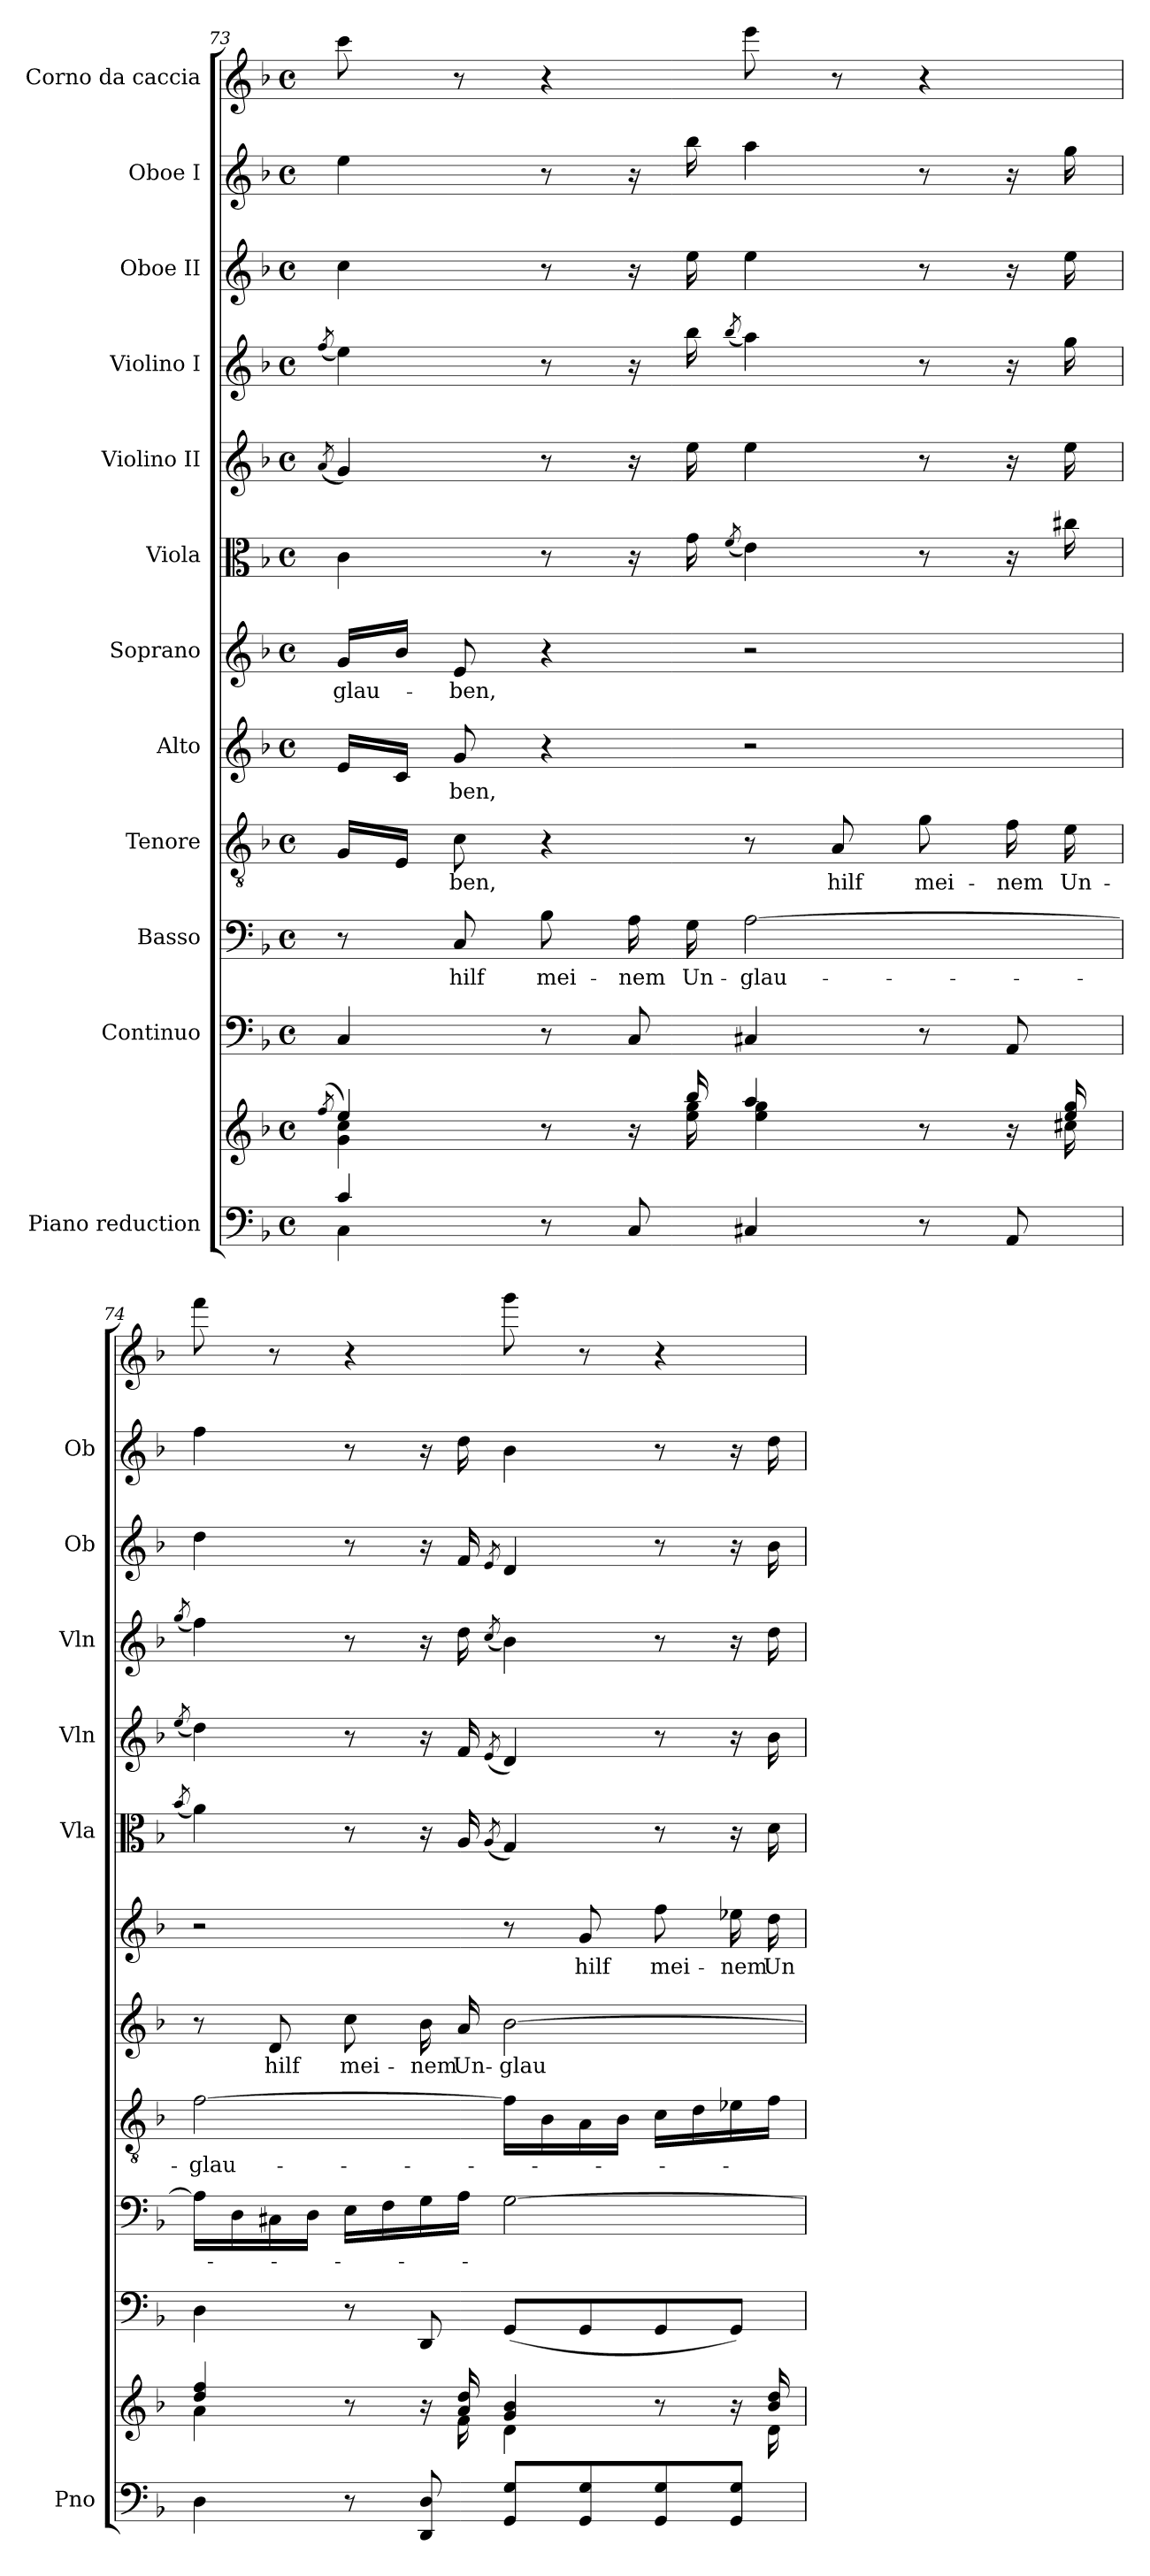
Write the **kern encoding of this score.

**kern	**kern	**kern	**kern	**text	**kern	**text	**kern	**text	**kern	**text	**kern	**kern	**kern	**kern	**kern	**kern
*part12	*part12	*part11	*part10	*part10	*part9	*part9	*part8	*part8	*part7	*part7	*part6	*part5	*part4	*part3	*part2	*part1
*staff13	*staff12	*staff11	*staff10	*staff10	*staff9	*staff9	*staff8	*staff8	*staff7	*staff7	*staff6	*staff5	*staff4	*staff3	*staff2	*staff1
*I"Piano reduction	*	*I"Continuo	*I"Basso	*	*I"Tenore	*	*I"Alto	*	*I"Soprano	*	*I"Viola	*I"Violino II	*I"Violino I	*I"Oboe II	*I"Oboe I	*I"Corno da caccia
*I'Pno	*	*	*	*	*	*	*	*	*	*	*I'Vla	*I'Vln	*I'Vln	*I'Ob	*I'Ob	*
!!LO:PB:g=z
*clefF4	*clefG2	*clefF4	*clefF4	*	*clefGv2	*	*clefG2	*	*clefG2	*	*clefC3	*clefG2	*clefG2	*clefG2	*clefG2	*clefG2
*	*	*	*	*	*	*	*	*	*	*	*	*	*	*	*	*ITrd7c12
*k[b-]	*k[b-]	*k[b-]	*k[b-]	*	*k[b-]	*	*k[b-]	*	*k[b-]	*	*k[b-]	*k[b-]	*k[b-]	*k[b-]	*k[b-]	*k[b-]
*M4/4	*M4/4	*M4/4	*M4/4	*	*M4/4	*	*M4/4	*	*M4/4	*	*M4/4	*M4/4	*M4/4	*M4/4	*M4/4	*M4/4
*met(c)	*met(c)	*met(c)	*met(c)	*	*met(c)	*	*met(c)	*	*met(c)	*	*met(c)	*met(c)	*met(c)	*met(c)	*met(c)	*met(c)
=73	=73	=73	=73	=73	=73	=73	=73	=73	=73	=73	=73	=73	=73	=73	=73	=73
.	(<8qff/	.	.	.	.	.	.	.	.	.	.	(<8qa/	(<8qff/	.	.	.
*^	*^	*	*	*	*	*	*	*	*	*	*	*	*	*	*	*
!	!	!	!	!	!	!	!	!	!	!	!	!LO:LY:b	!	!	!	!	!	!
4c/	4C\	4ee/)	4g\ 4cc\	4C/	8r	.	16G/LL	.	16e/LL	.	16g/LL	-glau-	4c\	4g/)	4ee\)	4cc\	4ee\	8cc\
.	.	.	.	.	.	.	16E/JJ	.	16c/JJ	.	16b-/JJ	.	.	.	.	.	.	.
!	!	!	!	!	!	!LO:LY:b	!	!LO:LY:b	!	!LO:LY:b	!	!LO:LY:b	!	!	!	!	!	!
.	.	.	.	.	8C/	hilf	8c\	-ben,	8g/	-ben,	8e/	-ben,	.	.	.	.	.	8r
!	!	!	!	!	!	!LO:LY:b	!	!	!	!	!	!	!	!	!	!	!	!
8r	8ryy	8r	8ryy	8r	8B-\	mei-	4r	.	4r	.	4r	.	8r	8r	8r	8r	8r	4r
!	!	!	!	!	!	!LO:LY:b	!	!	!	!	!	!	!	!	!	!	!	!
8C/	8ryy	16r	16ryy	8C/	16A\	-nem	.	.	.	.	.	.	16r	16r	16r	16r	16r	.
!	!	!	!	!	!	!LO:LY:b	!	!	!	!	!	!	!	!	!	!	!	!
.	.	16bb-/	16ee\ 16gg\	.	16G\	Un-	.	.	.	.	.	.	16g\	16ee\	16bb-\	16ee\	16bb-\	.
.	.	.	.	.	.	.	.	.	.	.	.	.	(<8qf/	.	(<8qbb-/	.	.	.
!	!	!	!	!	!	!LO:LY:b	!	!	!	!	!	!	!	!	!	!	!	!
4C#X/	4ryy	4aa/	4ee\ 4gg\	4C#X/	[2A\	-glau-	8r	.	2r	.	2r	.	4e\)	4ee\	4aa\)	4ee\	4aa\	8ee\
!	!	!	!	!	!	!	!	!LO:LY:b	!	!	!	!	!	!	!	!	!	!
.	.	.	.	.	.	.	8A/	hilf	.	.	.	.	.	.	.	.	.	8r
!	!	!	!	!	!	!	!	!LO:LY:b	!	!	!	!	!	!	!	!	!	!
8r	8ryy	8r	8ryy	8r	.	.	8g\	mei-	.	.	.	.	8r	8r	8r	8r	8r	4r
!	!	!	!	!	!	!	!	!LO:LY:b	!	!	!	!	!	!	!	!	!	!
8AA/	8ryy	16r	16ryy	8AA/	.	.	16f\	-nem	.	.	.	.	16r	16r	16r	16r	16r	.
!	!	!	!	!	!	!	!	!LO:LY:b	!	!	!	!	!	!	!	!	!	!
.	.	16ee/ 16gg/	16cc#X\	.	.	.	16e\	Un-	.	.	.	.	16cc#X\	16ee\	16gg\	16ee\	16gg\	.
*v	*v	*	*	*	*	*	*	*	*	*	*	*	*	*	*	*	*	*
=74	=74	=74	=74	=74	=74	=74	=74	=74	=74	=74	=74	=74	=74	=74	=74	=74	=74
.	.	.	.	.	.	.	.	.	.	.	.	(<8qb-/	(<8qee/	(<8qgg/	.	.	.
!	!	!	!	!	!	!	!LO:LY:b	!	!	!	!	!	!	!	!	!	!
4D\	4dd/ 4ff/	4a\	4D\	16A\LL]	.	[2f\	-glau-	8r	.	2r	.	4a\)	4dd\)	4ff\)	4dd\	4ff\	8ff\
.	.	.	.	16D\	.	.	.	.	.	.	.	.	.	.	.	.	.
!	!	!	!	!	!	!	!	!	!LO:LY:b	!	!	!	!	!	!	!	!
.	.	.	.	16C#X\	.	.	.	8d/	hilf	.	.	.	.	.	.	.	8r
.	.	.	.	16D\JJ	.	.	.	.	.	.	.	.	.	.	.	.	.
!	!	!	!	!	!	!	!	!	!LO:LY:b	!	!	!	!	!	!	!	!
8r	8r	8ryy	8r	16E\LL	.	.	.	8cc\	mei-	.	.	8r	8r	8r	8r	8r	4r
.	.	.	.	16F\	.	.	.	.	.	.	.	.	.	.	.	.	.
!	!	!	!	!	!	!	!	!	!LO:LY:b	!	!	!	!	!	!	!	!
8DD/ 8D/	16r	16ryy	8DD/	16G\	.	.	.	16b-\	-nem	.	.	16r	16r	16r	16r	16r	.
!	!	!	!	!	!	!	!	!	!LO:LY:b	!	!	!	!	!	!	!	!
.	16a/ 16dd/	16f\	.	16A\JJ	.	.	.	16a/	Un-	.	.	16A/	16f/	16dd\	16f/	16dd\	.
.	.	.	.	.	.	.	.	.	.	.	.	(<8qA/	(<8qe/	(<8qcc/	8qe/	.	.
!	!	!	!	!	!	!	!	!	!LO:LY:b	!	!	!	!	!	!	!	!
8GG/ 8G/L	4g/ 4b-/	4d\	(<8GG/L	[2G\	.	16f\LL]	.	[2b-\	-glau-	8r	.	4G/)	4d/)	4b-\)	4d/	4b-\	8gg\
.	.	.	.	.	.	16B-\	.	.	.	.	.	.	.	.	.	.	.
!	!	!	!	!	!	!	!	!	!	!	!LO:LY:b	!	!	!	!	!	!
8GG/ 8G/	.	.	8GG/	.	.	16A\	.	.	.	8g/	hilf	.	.	.	.	.	8r
.	.	.	.	.	.	16B-\JJ	.	.	.	.	.	.	.	.	.	.	.
!	!	!	!	!	!	!	!	!	!	!	!LO:LY:b	!	!	!	!	!	!
8GG/ 8G/	8r	8ryy	8GG/	.	.	16c\LL	.	.	.	8ff\	mei-	8r	8r	8r	8r	8r	4r
.	.	.	.	.	.	16d\	.	.	.	.	.	.	.	.	.	.	.
!	!	!	!	!	!	!	!	!	!	!	!LO:LY:b	!	!	!	!	!	!
8GG/ 8G/J	16r	16ryy	8GG/J)	.	.	16e-X\	.	.	.	16ee-X\	-nem	16r	16r	16r	16r	16r	.
!	!	!	!	!	!	!	!	!	!	!	!LO:LY:b	!	!	!	!	!	!
.	16b-/ 16dd/	16d\	.	.	.	16f\JJ	.	.	.	16dd\	-Un-	16d\	16b-\	16dd\	16b-\	16dd\	.
*	*v	*v	*	*	*	*	*	*	*	*	*	*	*	*	*	*	*
=	=	=	=	=	=	=	=	=	=	=	=	=	=	=	=	=
*-	*-	*-	*-	*-	*-	*-	*-	*-	*-	*-	*-	*-	*-	*-	*-	*-
